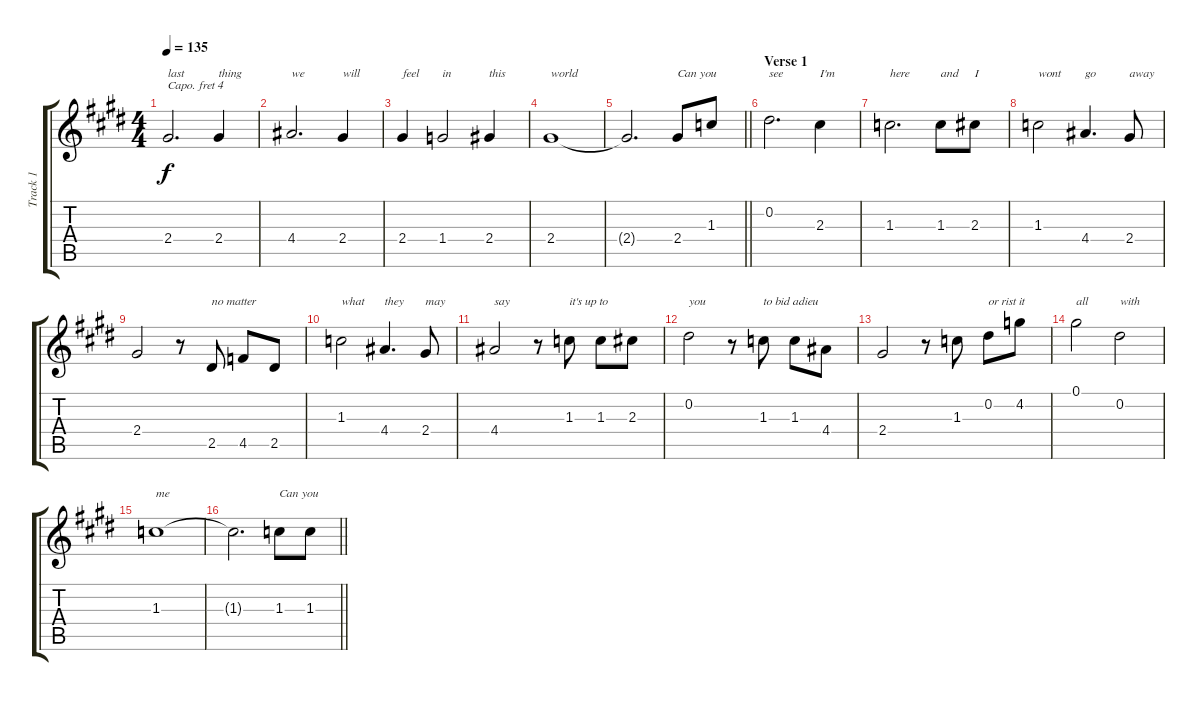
\track ("Track 1" "Track 1") {instrument acousticguitarnylon}
\staff {score tabs}
\capo 4
\tuning (E4 B3 G3 D3 A2 E2) {hide}
\ts (4 4)
\tempo 135
\clef g2
\ks e
2.4.2{d txt "last" dy f} 2.4.4{txt "thing"} |
4.4.2{d txt "we"} 2.4.4{txt "will"} |
2.4.4{txt "feel"} 1.4.2{txt "in"} 2.4.4{txt "this"} |
2.4.1{txt "world"} |
\barLineRight lightlight
2.4{t}.2{d} 2.4.8{txt "Can you"} 1.3.8 |
\section ("" "Verse 1")
0.2.2{d txt "see"} 2.3.4{txt "I'm"} |
1.3.2{d txt "here"} 1.3.8{txt "and"} 2.3.8{txt "I"} |
1.3.2{txt "wont"} 4.4.4{d txt "go"} 2.4.8{txt "away"} |
2.4.2 r.8 2.5.8{txt "no matter"} 4.5.8 2.5.8 |
1.3.2{txt "what"} 4.4.4{d txt "they"} 2.4.8{txt "may"} |
4.4.2{txt "say"} r.8 1.3.8{txt "it's up to"} 1.3.8 2.3.8 |
0.2.2{txt "you"} r.8 1.3.8{txt "to bid adieu"} 1.3.8 4.4.8 |
2.4.2 r.8 1.3.8 0.2.8{txt "or rist it"} 4.2.8 |
0.1.2{txt "all"} 0.2.2{txt "with"} |
1.3.1{txt "me"} |
\barLineRight lightlight
1.3{t}.2{d} 1.3.8{txt "Can you"} 1.3.8
